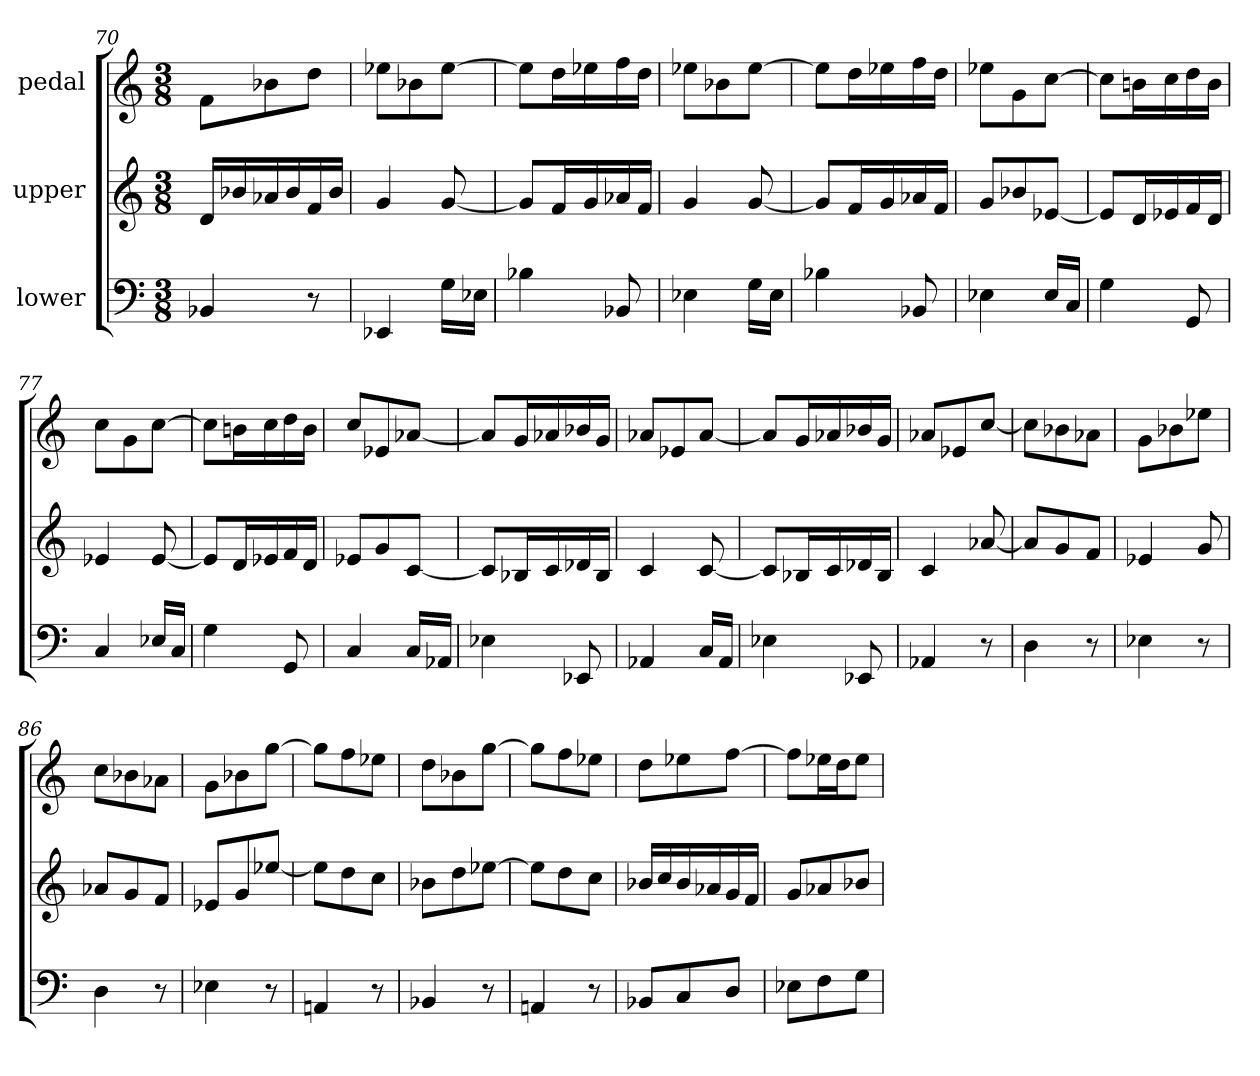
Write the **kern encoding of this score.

**kern	**kern	**kern
*part3	*part2	*part1
*staff3	*staff2	*staff1
*I"lower	*I"upper	*I"pedal
!!LO:LB:g=z
*clefF4	*clefG2	*clefG2
*M3/8	*M3/8	*M3/8
=70	=70	=70
4BB-/	16d/LL	8f\L
.	16b-/	.
.	16a-/	8b-\
.	16b-/	.
8r	16f/	8dd\J
.	16b-/JJ	.
=71	=71	=71
4EE-/	4g/	8ee-\L
.	.	8b-\
16G\LL	[8g/	[8ee-\J
16E-\JJ	.	.
=72	=72	=72
4B-\	8g/L]	8ee-\L]
.	16f/L	16dd\L
.	16g/	16ee-\
8BB-/	16a-/	16ff\
.	16f/JJ	16dd\JJ
=73	=73	=73
4E-\	4g/	8ee-\L
.	.	8b-\
16G\LL	[8g/	[8ee-\J
16E-\JJ	.	.
=74	=74	=74
4B-\	8g/L]	8ee-\L]
.	16f/L	16dd\L
.	16g/	16ee-\
8BB-/	16a-/	16ff\
.	16f/JJ	16dd\JJ
=75	=75	=75
4E-\	8g/L	8ee-\L
.	8b-/	8g\
16E-/LL	[8e-/J	[8cc\J
16C/JJ	.	.
=76	=76	=76
4G\	8e-/L]	8cc\L]
.	16d/L	16bn\L
.	16e-/	16cc\
8GG/	16f/	16dd\
.	16d/JJ	16b\JJ
=77	=77	=77
4C/	4e-/	8cc\L
.	.	8g\
16E-/LL	[8e-/	[8cc\J
16C/JJ	.	.
!!LO:LB:g=z
=78	=78	=78
4G\	8e-/L]	8cc\L]
.	16d/L	16bn\L
.	16e-/	16cc\
8GG/	16f/	16dd\
.	16d/JJ	16b\JJ
=79	=79	=79
4C/	8e-/L	8cc/L
.	8g/	8e-/
16C/LL	[8c/J	[8a-/J
16AA-/JJ	.	.
=80	=80	=80
4E-\	8c/L]	8a-/L]
.	16B-/L	16g/L
.	16c/	16a-/
8EE-/	16d-/	16b-/
.	16B-/JJ	16g/JJ
=81	=81	=81
4AA-/	4c/	8a-/L
.	.	8e-/
16C/LL	[8c/	[8a-/J
16AA-/JJ	.	.
=82	=82	=82
4E-\	8c/L]	8a-/L]
.	16B-/L	16g/L
.	16c/	16a-/
8EE-/	16d-/	16b-/
.	16B-/JJ	16g/JJ
=83	=83	=83
4AA-/	4c/	8a-/L
.	.	8e-/
8r	[8a-/	[8cc/J
=84	=84	=84
4D\	8a-/L]	8cc\L]
.	8g/	8b-\
8r	8f/J	8a-\J
=85	=85	=85
4E-\	4e-/	8g\L
.	.	8b-\
8r	8g/	8ee-\J
!!LO:LB:g=z
=86	=86	=86
4D\	8a-/L	8cc\L
.	8g/	8b-\
8r	8f/J	8a-\J
=87	=87	=87
4E-\	8e-/L	8g\L
.	8g/	8b-\
8r	[8ee-/J	[8gg\J
=88	=88	=88
4AAn/	8ee-\L]	8gg\L]
.	8dd\	8ff\
8r	8cc\J	8ee-\J
=89	=89	=89
4BB-/	8b-\L	8dd\L
.	8dd\	8b-\
8r	[8ee-\J	[8gg\J
=90	=90	=90
4AAn/	8ee-\L]	8gg\L]
.	8dd\	8ff\
8r	8cc\J	8ee-\J
=91	=91	=91
8BB-/L	16b-/LL	8dd\L
.	16cc/	.
8C/	16b-/	8ee-\
.	16a-/	.
8D/J	16g/	[8ff\J
.	16f/JJ	.
=92	=92	=92
8E-\L	8g/L	8ff\L]
8F\	8a-/	16ee-\L
.	.	16dd\J
8G\J	8b-/J	8ee-\J
=	=	=
*-	*-	*-
